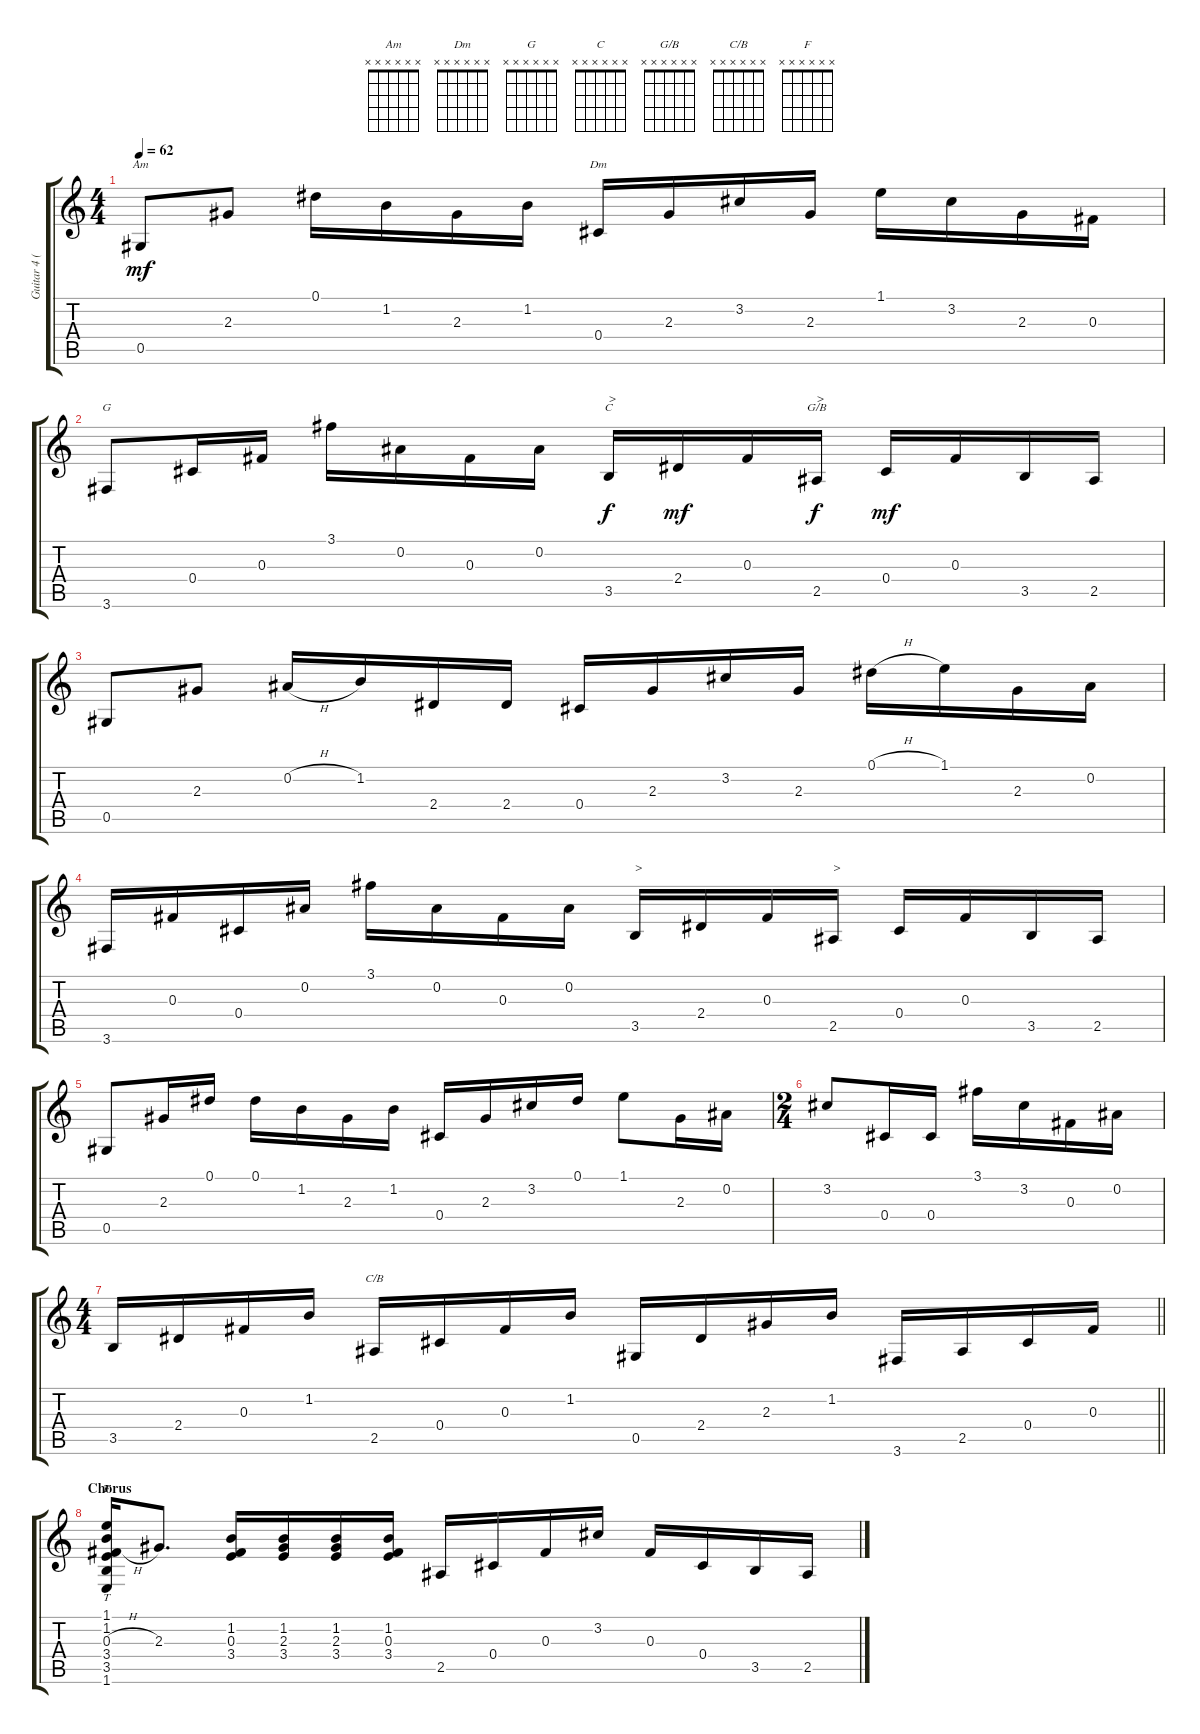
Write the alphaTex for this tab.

\track ("Guitar 4 (Slash)" "Guitar 4 (") {instrument electricguitarjazz}
\staff {score tabs}
\tuning (Eb4 Bb3 Gb3 Db3 Ab2 Eb2) {hide}
\chord ("Am" x x x x x x)
\chord ("Dm" x x x x x x)
\chord ("G" x x x x x x)
\chord ("C" x x x x x x)
\chord ("G/B" x x x x x x)
\chord ("C/B" x x x x x x)
\chord ("F" x x x x x x)
\ts (4 4)
\tempo 62
\clef g2
\ks c
0.5.8{ch "Am" dy mf} 2.3.8 0.1.16 1.2.16 2.3.16 1.2.16 0.4.16{ch "Dm"} 2.3.16 3.2.16 2.3.16 1.1.16 3.2.16 2.3.16 0.3.16 |
3.6.8{ch "G"} 0.4.16 0.3.16 3.1.16 0.2.16 0.3.16 0.2.16 3.5.16{ch "C" txt ">" dy f} 2.4.16{dy mf} 0.3.16 2.5.16{ch "G/B" txt ">" dy f} 0.4.16{dy mf} 0.3.16 3.5.16 2.5.16 |
0.5.8 2.3.8 0.2{h}.16 1.2.16 2.4.16 2.4.16 0.4.16 2.3.16 3.2.16 2.3.16 0.1{h}.16 1.1.16 2.3.16 0.2.16 |
3.6.16 0.3.16 0.4.16 0.2.16 3.1.16 0.2.16 0.3.16 0.2.16 3.5.16{txt ">"} 2.4.16 0.3.16 2.5.16{txt ">"} 0.4.16 0.3.16 3.5.16 2.5.16 |
0.5.8 2.3.16 0.1.16 0.1.16 1.2.16 2.3.16 1.2.16 0.4.16 2.3.16 3.2.16 0.1.16 1.1.8 2.3.16 0.2.16 |
\ts (2 4)
3.2.8 0.4.16 0.4.16 3.1.16 3.2.16 0.3.16 0.2.16 |
\ts (4 4)
\barLineRight lightlight
3.5.16 2.4.16 0.3.16 1.2.16 2.5.16{ch "C/B"} 0.4.16 0.3.16 1.2.16 0.5.16 2.4.16 2.3.16 1.2.16 3.6.16 2.5.16 0.4.16 0.3.16 |
\section ("" "Chorus")
(1.1 1.2 0.3{h} 3.4 3.5 1.6).16{tt ch "F"} 2.3.8{d} (1.2 0.3 3.4).16 (1.2 2.3 3.4).16 (1.2 2.3 3.4).16 (1.2 0.3 3.4).16 2.5.16 0.4.16 0.3.16 3.2.16 0.3.16 0.4.16 3.5.16 2.5.16
